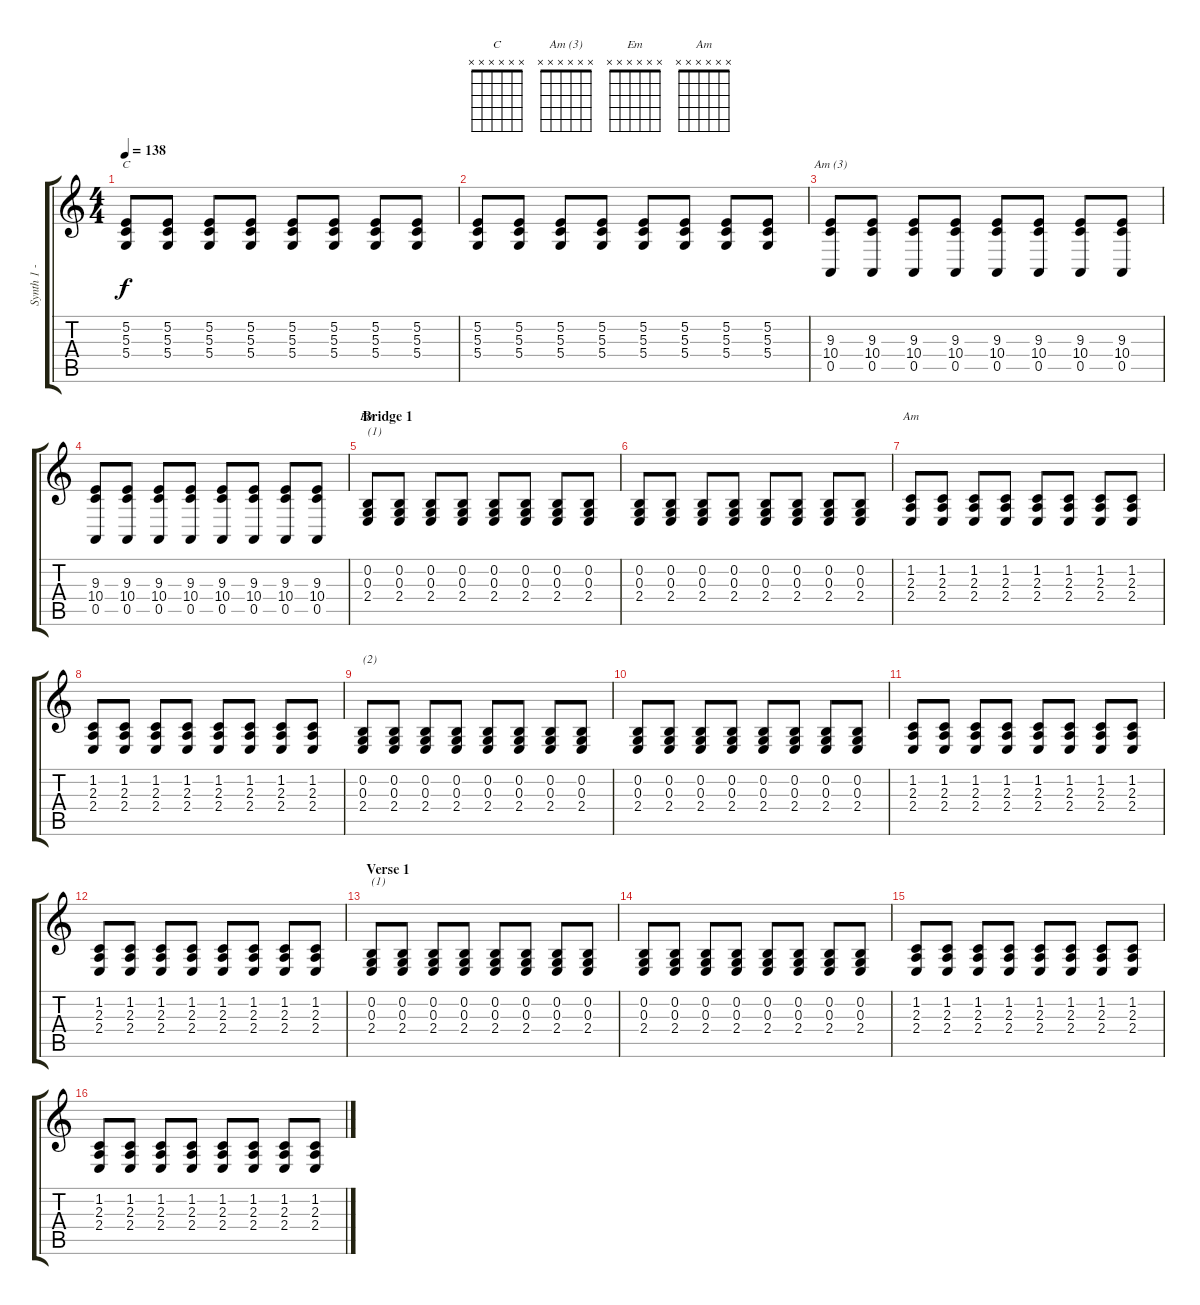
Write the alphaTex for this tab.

\track ("Synth 1 - sweep chords" "Synth 1 - ") {instrument pad8sweep}
\staff {score tabs}
\tuning (E4 B3 G3 D3 A2 E2) {hide}
\chord ("C" x x x x x x)
\chord ("Am (3)" x x x x x x)
\chord ("Em" x x x x x x)
\chord ("Am" x x x x x x)
\ts (4 4)
\tempo 138
\clef g2
\ks c
(5.2 5.3 5.4).8{ch "C" dy f} (5.2 5.3 5.4).8 (5.2 5.3 5.4).8 (5.2 5.3 5.4).8 (5.2 5.3 5.4).8 (5.2 5.3 5.4).8 (5.2 5.3 5.4).8 (5.2 5.3 5.4).8 |
(5.2 5.3 5.4).8 (5.2 5.3 5.4).8 (5.2 5.3 5.4).8 (5.2 5.3 5.4).8 (5.2 5.3 5.4).8 (5.2 5.3 5.4).8 (5.2 5.3 5.4).8 (5.2 5.3 5.4).8 |
(9.3 10.4 0.5).8{ch "Am (3)"} (9.3 10.4 0.5).8 (9.3 10.4 0.5).8 (9.3 10.4 0.5).8 (9.3 10.4 0.5).8 (9.3 10.4 0.5).8 (9.3 10.4 0.5).8 (9.3 10.4 0.5).8 |
(9.3 10.4 0.5).8 (9.3 10.4 0.5).8 (9.3 10.4 0.5).8 (9.3 10.4 0.5).8 (9.3 10.4 0.5).8 (9.3 10.4 0.5).8 (9.3 10.4 0.5).8 (9.3 10.4 0.5).8 |
\section ("" "Bridge 1")
(0.2 0.3 2.4).8{ch "Em" txt "(1)"} (0.2 0.3 2.4).8 (0.2 0.3 2.4).8 (0.2 0.3 2.4).8 (0.2 0.3 2.4).8 (0.2 0.3 2.4).8 (0.2 0.3 2.4).8 (0.2 0.3 2.4).8 |
(0.2 0.3 2.4).8 (0.2 0.3 2.4).8 (0.2 0.3 2.4).8 (0.2 0.3 2.4).8 (0.2 0.3 2.4).8 (0.2 0.3 2.4).8 (0.2 0.3 2.4).8 (0.2 0.3 2.4).8 |
(1.2 2.3 2.4).8{ch "Am"} (1.2 2.3 2.4).8 (1.2 2.3 2.4).8 (1.2 2.3 2.4).8 (1.2 2.3 2.4).8 (1.2 2.3 2.4).8 (1.2 2.3 2.4).8 (1.2 2.3 2.4).8 |
(1.2 2.3 2.4).8 (1.2 2.3 2.4).8 (1.2 2.3 2.4).8 (1.2 2.3 2.4).8 (1.2 2.3 2.4).8 (1.2 2.3 2.4).8 (1.2 2.3 2.4).8 (1.2 2.3 2.4).8 |
(0.2 0.3 2.4).8{txt "(2)"} (0.2 0.3 2.4).8 (0.2 0.3 2.4).8 (0.2 0.3 2.4).8 (0.2 0.3 2.4).8 (0.2 0.3 2.4).8 (0.2 0.3 2.4).8 (0.2 0.3 2.4).8 |
(0.2 0.3 2.4).8 (0.2 0.3 2.4).8 (0.2 0.3 2.4).8 (0.2 0.3 2.4).8 (0.2 0.3 2.4).8 (0.2 0.3 2.4).8 (0.2 0.3 2.4).8 (0.2 0.3 2.4).8 |
(1.2 2.3 2.4).8 (1.2 2.3 2.4).8 (1.2 2.3 2.4).8 (1.2 2.3 2.4).8 (1.2 2.3 2.4).8 (1.2 2.3 2.4).8 (1.2 2.3 2.4).8 (1.2 2.3 2.4).8 |
(1.2 2.3 2.4).8 (1.2 2.3 2.4).8 (1.2 2.3 2.4).8 (1.2 2.3 2.4).8 (1.2 2.3 2.4).8 (1.2 2.3 2.4).8 (1.2 2.3 2.4).8 (1.2 2.3 2.4).8 |
\section ("" "Verse 1")
(0.2 0.3 2.4).8{txt "(1)"} (0.2 0.3 2.4).8 (0.2 0.3 2.4).8 (0.2 0.3 2.4).8 (0.2 0.3 2.4).8 (0.2 0.3 2.4).8 (0.2 0.3 2.4).8 (0.2 0.3 2.4).8 |
(0.2 0.3 2.4).8 (0.2 0.3 2.4).8 (0.2 0.3 2.4).8 (0.2 0.3 2.4).8 (0.2 0.3 2.4).8 (0.2 0.3 2.4).8 (0.2 0.3 2.4).8 (0.2 0.3 2.4).8 |
(1.2 2.3 2.4).8 (1.2 2.3 2.4).8 (1.2 2.3 2.4).8 (1.2 2.3 2.4).8 (1.2 2.3 2.4).8 (1.2 2.3 2.4).8 (1.2 2.3 2.4).8 (1.2 2.3 2.4).8 |
(1.2 2.3 2.4).8 (1.2 2.3 2.4).8 (1.2 2.3 2.4).8 (1.2 2.3 2.4).8 (1.2 2.3 2.4).8 (1.2 2.3 2.4).8 (1.2 2.3 2.4).8 (1.2 2.3 2.4).8
